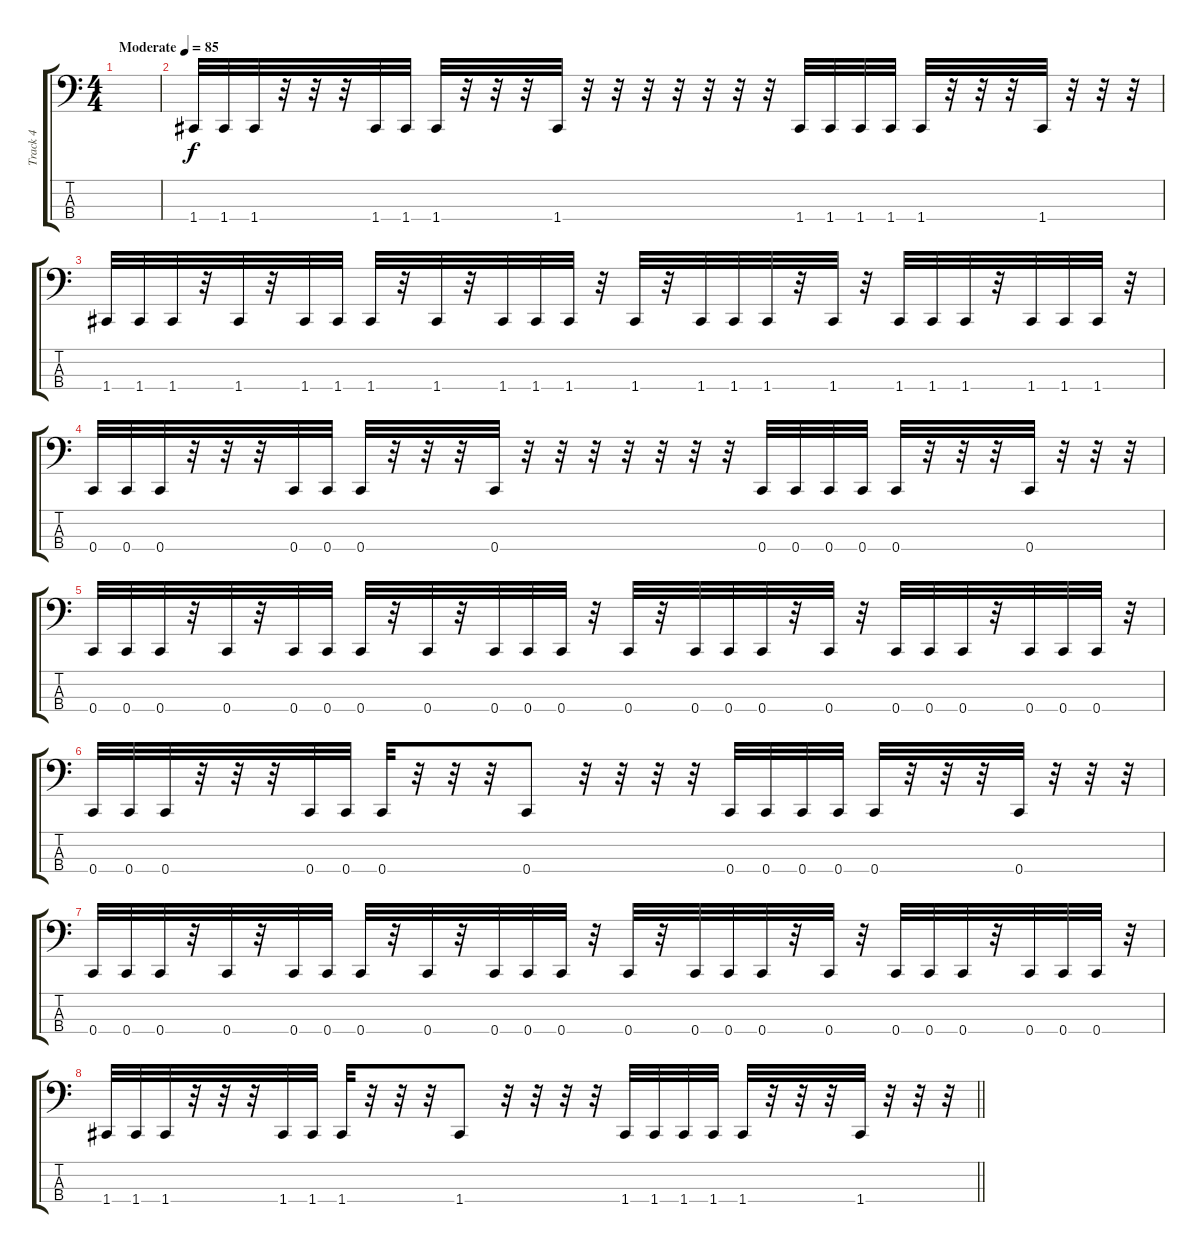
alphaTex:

\track ("Track 4" "Track 4") {instrument electricbasspick}
\staff {score tabs}
\tuning (F2 C2 G1 C1) {hide}
\ts (4 4)
\tempo (85 "Moderate")
\clef f4
\ks c
|
1.4.32 1.4.32 1.4.32 r.32 r.32 r.32 1.4.32 1.4.32 1.4.32 r.32 r.32 r.32 1.4.32 r.32 r.32 r.32 r.32 r.32 r.32 r.32 1.4.32 1.4.32 1.4.32 1.4.32 1.4.32 r.32 r.32 r.32 1.4.32 r.32 r.32 r.32 |
1.4.32 1.4.32 1.4.32 r.32 1.4.32 r.32 1.4.32 1.4.32 1.4.32 r.32 1.4.32 r.32 1.4.32 1.4.32 1.4.32 r.32 1.4.32 r.32 1.4.32 1.4.32 1.4.32 r.32 1.4.32 r.32 1.4.32 1.4.32 1.4.32 r.32 1.4.32 1.4.32 1.4.32 r.32 |
0.4.32 0.4.32 0.4.32 r.32 r.32 r.32 0.4.32 0.4.32 0.4.32 r.32 r.32 r.32 0.4.32 r.32 r.32 r.32 r.32 r.32 r.32 r.32 0.4.32 0.4.32 0.4.32 0.4.32 0.4.32 r.32 r.32 r.32 0.4.32 r.32 r.32 r.32 |
0.4.32 0.4.32 0.4.32 r.32 0.4.32 r.32 0.4.32 0.4.32 0.4.32 r.32 0.4.32 r.32 0.4.32 0.4.32 0.4.32 r.32 0.4.32 r.32 0.4.32 0.4.32 0.4.32 r.32 0.4.32 r.32 0.4.32 0.4.32 0.4.32 r.32 0.4.32 0.4.32 0.4.32 r.32 |
0.4.32 0.4.32 0.4.32 r.32 r.32 r.32 0.4.32 0.4.32 0.4.32 r.32 r.32 r.32 0.4.8 r.32 r.32 r.32 r.32 0.4.32 0.4.32 0.4.32 0.4.32 0.4.32 r.32 r.32 r.32 0.4.32 r.32 r.32 r.32 |
0.4.32 0.4.32 0.4.32 r.32 0.4.32 r.32 0.4.32 0.4.32 0.4.32 r.32 0.4.32 r.32 0.4.32 0.4.32 0.4.32 r.32 0.4.32 r.32 0.4.32 0.4.32 0.4.32 r.32 0.4.32 r.32 0.4.32 0.4.32 0.4.32 r.32 0.4.32 0.4.32 0.4.32 r.32 |
\barLineRight lightlight
1.4.32 1.4.32 1.4.32 r.32 r.32 r.32 1.4.32 1.4.32 1.4.32 r.32 r.32 r.32 1.4.8 r.32 r.32 r.32 r.32 1.4.32 1.4.32 1.4.32 1.4.32 1.4.32 r.32 r.32 r.32 1.4.32 r.32 r.32 r.32
